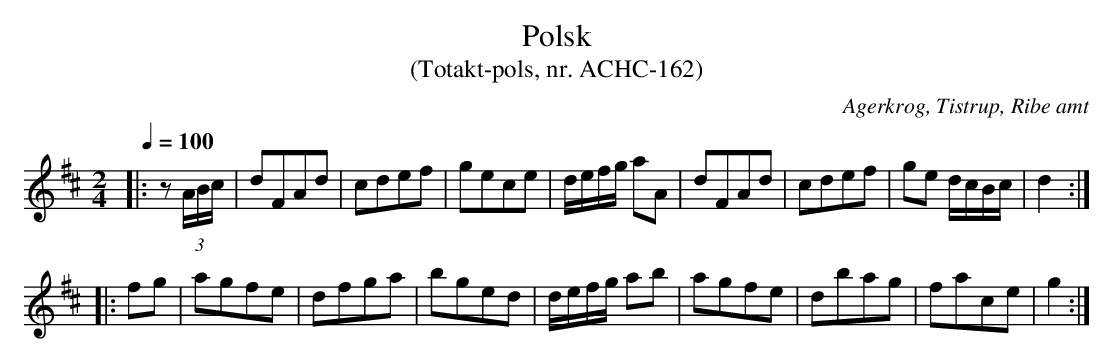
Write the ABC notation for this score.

X:1
T:Polsk
T:(Totakt-pols, nr. ACHC-162)
O:Agerkrog, Tistrup, Ribe amt
M:2/4
L:1/8
Q:1/4=100
K:D
|: z(3A/B/c/ | dFAd | cdef | gece | d/e/f/g/ aA | dFAd | cdef | ge d/c/B/c/ | d2 :|
|: fg | agfe | dfga | bged | d/e/f/g/ ab | agfe | dbag | face | g2  :|
